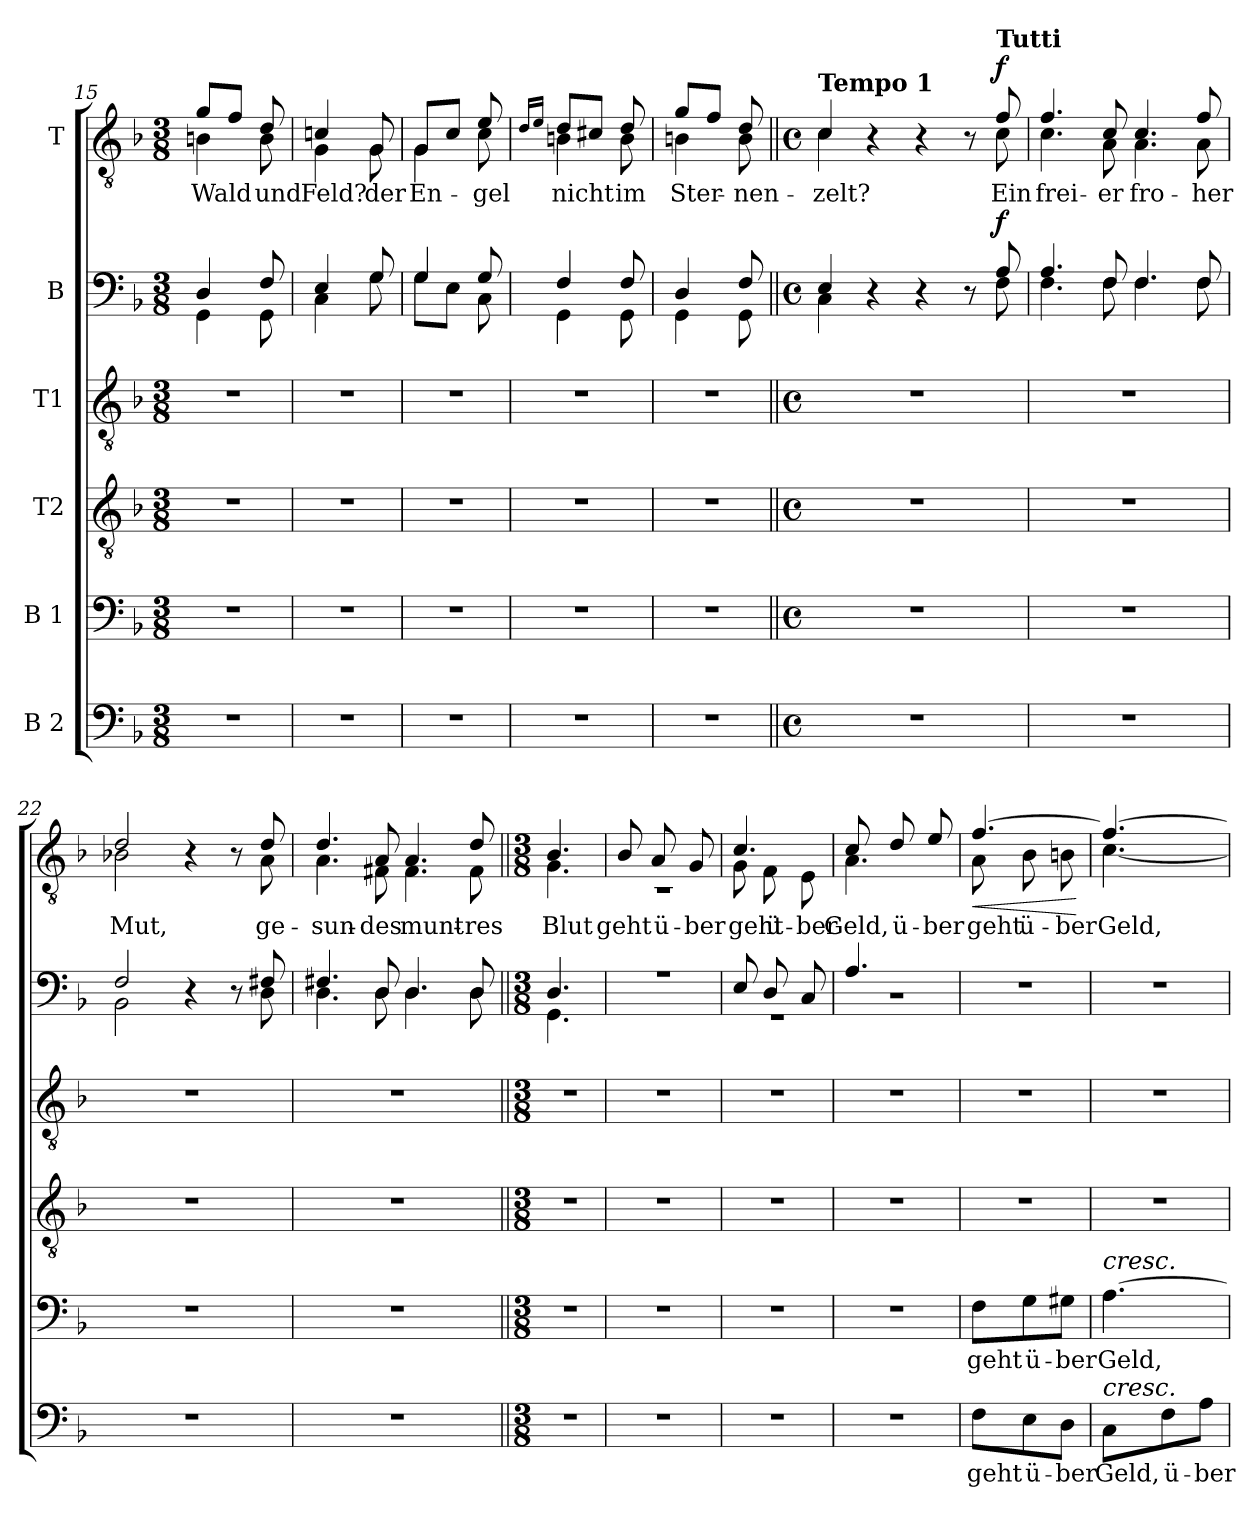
**kern	**text	**kern	**text	**kern	**kern	**kern	**dynam	**kern	**text	**dynam
*part6	*part6	*part5	*part5	*part4	*part3	*part2	*part2	*part1	*part1	*part1
*staff6	*staff6	*staff5	*staff5	*staff4	*staff3	*staff2	*staff2	*staff1	*staff1	*staff1
*I"B 2	*	*I"B 1	*	*I"T2	*I"T1	*I"B	*	*I"T	*	*
*clefF4	*	*clefF4	*	*clefGv2	*clefGv2	*clefF4	*	*clefGv2	*	*
*k[b-]	*	*k[b-]	*	*k[b-]	*k[b-]	*k[b-]	*	*k[b-]	*	*
*M3/8	*	*M3/8	*	*M3/8	*M3/8	*M3/8	*	*M3/8	*	*
=15	=15	=15	=15	=15	=15	=15	=15	=15	=15	=15
*	*	*	*	*	*	*^	*	*^	*	*
!	!	!	!	!	!	!	!	!	!	!	!LO:LY:b	!
4.r	.	4.r	.	4.r	4.r	4D/	4GG\	.	8g/L	4Bn\	Wald	.
.	.	.	.	.	.	.	.	.	8f/J	.	.	.
!	!	!	!	!	!	!	!	!	!	!	!LO:LY:b	!
.	.	.	.	.	.	8F/	8GG\	.	8d/	8B\	und	.
=16	=16	=16	=16	=16	=16	=16	=16	=16	=16	=16	=16	=16
!	!	!	!	!	!	!	!	!	!	!	!LO:LY:b	!
4.r	.	4.r	.	4.r	4.r	4E/	4C\	.	4cn/	4G\	Feld?	.
!	!	!	!	!	!	!	!	!	!	!	!LO:LY:b	!
.	.	.	.	.	.	8G/	8G\	.	8G/	8G\	der	.
=17	=17	=17	=17	=17	=17	=17	=17	=17	=17	=17	=17	=17
!	!	!	!	!	!	!	!	!	!	!	!LO:LY:b	!
4.r	.	4.r	.	4.r	4.r	4G/	8G\L	.	8G/L	4G\	En-	.
.	.	.	.	.	.	.	8E\J	.	8c/J	.	.	.
!	!	!	!	!	!	!	!	!	!	!	!LO:LY:b	!
.	.	.	.	.	.	8G/	8C\	.	8e/	8c\	-gel	.
=18	=18	=18	=18	=18	=18	=18	=18	=18	=18	=18	=18	=18
.	.	.	.	.	.	.	.	.	16qd/LL	.	.	.
.	.	.	.	.	.	.	.	.	16qe/JJ	.	.	.
!	!	!	!	!	!	!	!	!	!	!	!LO:LY:b	!
4.r	.	4.r	.	4.r	4.r	4F/	4GG\	.	8d/L	4Bn\	nicht	.
.	.	.	.	.	.	.	.	.	8c#X/J	.	.	.
!	!	!	!	!	!	!	!	!	!	!	!LO:LY:b	!
.	.	.	.	.	.	8F/	8GG\	.	8d/	8B\	im	.
!!LO:PB:g=z	!!
=19	=19	=19	=19	=19	=19	=19	=19	=19	=19	=19	=19	=19
!	!	!	!	!	!	!	!	!	!	!	!LO:LY:b	!
4.r	.	4.r	.	4.r	4.r	4D/	4GG\	.	8g/L	4Bn\	Ster-	.
.	.	.	.	.	.	.	.	.	8f/J	.	.	.
!	!	!	!	!	!	!	!	!	!	!	!LO:LY:b	!
.	.	.	.	.	.	8F/	8GG\	.	8d/	8B\	-nen-	.
=20||	=20||	=20||	=20||	=20||	=20||	=20||	=20||	=20||	=20||	=20||	=20||	=20||
*M4/4	*	*M4/4	*	*M4/4	*M4/4	*M4/4	*	*	*M4/4	*	*	*
*met(c)	*	*met(c)	*	*met(c)	*met(c)	*met(c)	*	*	*met(c)	*	*	*
!	!	!	!	!	!	!	!	!	!LO:TX:a:B:t=Tempo 1	!	!	!
!	!	!	!	!	!	!	!	!	!	!	!LO:LY:b	!
1r	.	1r	.	1r	1r	4E/	4C\	.	4c/	4c\	-zelt?	.
.	.	.	.	.	.	4r	4ryy	.	4r	4ryy	.	.
.	.	.	.	.	.	4r	4ryy	.	4r	4ryy	.	.
.	.	.	.	.	.	8r	8ryy	.	8r	8ryy	.	.
!	!	!	!	!	!	!	!	!	!LO:TX:a:B:t=Tutti	!	!	!
!	!	!	!	!	!	!	!	!LO:DY:a	!	!	!LO:LY:b	!LO:DY:a
.	.	.	.	.	.	8A/	8F\	f	8f/	8c\	Ein	f
=21	=21	=21	=21	=21	=21	=21	=21	=21	=21	=21	=21	=21
!	!	!	!	!	!	!	!	!	!	!	!LO:LY:b	!
1r	.	1r	.	1r	1r	4.A/	4.F\	.	4.f/	4.c\	frei-	.
!	!	!	!	!	!	!	!	!	!	!	!LO:LY:b	!
.	.	.	.	.	.	8F/	8F\	.	8c/	8A\	-er	.
!	!	!	!	!	!	!	!	!	!	!	!LO:LY:b	!
.	.	.	.	.	.	4.F/	4.F\	.	4.c/	4.A\	fro-	.
!	!	!	!	!	!	!	!	!	!	!	!LO:LY:b	!
.	.	.	.	.	.	8F/	8F\	.	8f/	8A\	-her	.
=22	=22	=22	=22	=22	=22	=22	=22	=22	=22	=22	=22	=22
!	!	!	!	!	!	!	!	!	!	!	!LO:LY:b	!
1r	.	1r	.	1r	1r	2F/	2BB-\	.	2d/	2B-X\	Mut,	.
.	.	.	.	.	.	4r	4ryy	.	4r	4ryy	.	.
.	.	.	.	.	.	8r	8ryy	.	8r	8ryy	.	.
!	!	!	!	!	!	!	!	!	!	!	!LO:LY:b	!
.	.	.	.	.	.	8F#X/	8D\	.	8d/	8A\	ge-	.
!!LO:LB:g=z	!!
=23	=23	=23	=23	=23	=23	=23	=23	=23	=23	=23	=23	=23
!	!	!	!	!	!	!	!	!	!	!	!LO:LY:b	!
1r	.	1r	.	1r	1r	4.F#X/	4.D\	.	4.d/	4.A\	-sun-	.
!	!	!	!	!	!	!	!	!	!	!	!LO:LY:b	!
.	.	.	.	.	.	8D/	8D\	.	8A/	8F#X\	-des	.
!	!	!	!	!	!	!	!	!	!	!	!LO:LY:b	!
.	.	.	.	.	.	4.D/	4.D\	.	4.A/	4.F#\	munt-	.
!	!	!	!	!	!	!	!	!	!	!	!LO:LY:b	!
.	.	.	.	.	.	8D/	8D\	.	8d/	8F#\	-res	.
=24||	=24||	=24||	=24||	=24||	=24||	=24||	=24||	=24||	=24||	=24||	=24||	=24||
*M3/8	*	*M3/8	*	*M3/8	*M3/8	*M3/8	*	*	*M3/8	*	*	*
!	!	!	!	!	!	!	!	!	!	!	!LO:LY:b	!
4.r	.	4.r	.	4.r	4.r	4.D/	4.GG\	.	4.B-/	4.G\	Blut	.
=25	=25	=25	=25	=25	=25	=25	=25	=25	=25	=25	=25	=25
!	!	!	!	!	!	!	!	!	!	!	!LO:LY:b	!
4.r	.	4.r	.	4.r	4.r	4.r	4.ryy	.	8B-/	4.r	geht	.
!	!	!	!	!	!	!	!	!	!	!	!LO:LY:b	!
.	.	.	.	.	.	.	.	.	8A/	.	ü-	.
!	!	!	!	!	!	!	!	!	!	!	!LO:LY:b	!
.	.	.	.	.	.	.	.	.	8G/	.	-ber	.
=26	=26	=26	=26	=26	=26	=26	=26	=26	=26	=26	=26	=26
!	!	!	!	!	!	!	!	!	!	!	!LO:LY:b	!
!	!	!	!	!	!	!	!	!	!	!	!LO:LY:b	!
4.r	.	4.r	.	4.r	4.r	8E/	4.r	.	4.c/	8G\	geht	.
!	!	!	!	!	!	!	!	!	!	!	!LO:LY:b	!
.	.	.	.	.	.	8D/	.	.	.	8F\	ü-	.
!	!	!	!	!	!	!	!	!	!	!	!LO:LY:b	!
.	.	.	.	.	.	8C/	.	.	.	8E\	-ber	.
=27	=27	=27	=27	=27	=27	=27	=27	=27	=27	=27	=27	=27
!	!	!	!	!	!	!	!	!	!	!	!LO:LY:b	!
!	!	!	!	!	!	!	!	!	!	!	!LO:LY:b	!
4.r	.	4.r	.	4.r	4.r	4.A/	4.r	.	8c/	4.A\	Geld,	.
!	!	!	!	!	!	!	!	!	!	!	!LO:LY:b	!
.	.	.	.	.	.	.	.	.	8d/	.	ü-	.
!	!	!	!	!	!	!	!	!	!	!	!LO:LY:b	!
.	.	.	.	.	.	.	.	.	8e/	.	-ber	.
*	*	*	*	*	*	*v	*v	*	*	*	*	*
!!LO:LB:g=z	!!
=28	=28	=28	=28	=28	=28	=28	=28	=28	=28	=28	=28
!	!LO:LY:b	!	!LO:LY:b	!	!	!	!	!	!	!LO:LY:b	!LO:HP:b
!	!	!	!	!	!	!	!	!	!	!LO:LY:b	!
8F\L	geht	8F\L	geht	4.r	4.r	4.r	.	[4.f/	8A\	geht	<
!	!LO:LY:b	!	!LO:LY:b	!	!	!	!	!	!	!LO:LY:b	!
8E\	ü-	8G\	ü-	.	.	.	.	.	8B-\	ü-	.
!	!LO:LY:b	!	!LO:LY:b	!	!	!	!	!	!	!LO:LY:b	!
8D\J	-ber	8G#X\J	-ber	.	.	.	.	.	8Bn\	-ber	.
*	*	*	*	*	*	*	*	*v	*v	*	*
.	.	.	.	.	.	.	.	.	.	[
=29	=29	=29	=29	=29	=29	=29	=29	=29	=29	=29
!	!	!	!	!	!	!	!	!LO:TX:a:i:t=cresc.	!	!
!	!	!LO:TX:a:i:t=cresc.	!	!	!	!	!	!	!	!
!LO:TX:a:i:t=cresc.	!	!	!	!	!	!	!	!	!	!
!	!LO:LY:b	!	!LO:LY:b	!	!	!	!	!	!LO:LY:b	!
*	*	*	*	*	*	*	*	*^	*	*
8C\L	Geld,	[4.A\	Geld,	4.r	4.r	4.r	.	4.f/_	[4.c\	Geld,	.
!	!LO:LY:b	!	!	!	!	!	!	!	!	!	!
8F\	ü-	.	.	.	.	.	.	.	.	.	.
!	!LO:LY:b	!	!	!	!	!	!	!	!	!	!
8A\J	-ber	.	.	.	.	.	.	.	.	.	.
*	*	*	*	*	*	*	*	*v	*v	*	*
=	=	=	=	=	=	=	=	=	=	=
*-	*-	*-	*-	*-	*-	*-	*-	*-	*-	*-
